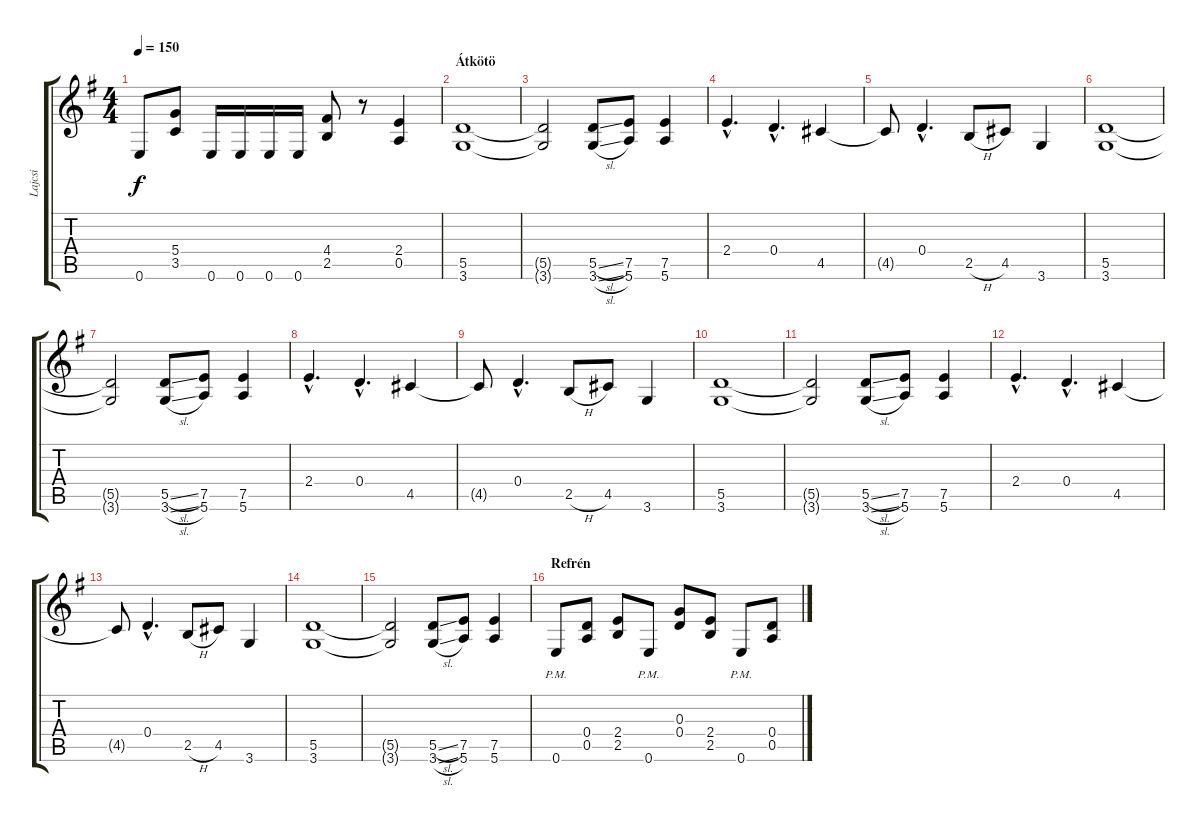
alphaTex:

\track ("Lajcsi" "Lajcsi") {instrument distortionguitar}
\staff {score tabs}
\tuning (E4 B3 G3 D3 A2 E2) {hide}
\ts (4 4)
\tempo 150
\clef g2
\ks eminor
0.6.8{dy f} (5.4 3.5).8 0.6.16 0.6.16 0.6.16 0.6.16 (4.4 2.5).8 r.8 (2.4 0.5).4 |
\section ("" "Átkötö")
(5.5 3.6).1 |
(5.5{t} 3.6{t}).2 (5.5{sl} 3.6{sl}).8 (7.5 5.6).8 (7.5 5.6).4 |
2.4{hac}.4{d} 0.4{hac}.4{d} 4.5.4 |
4.5{t}.8 0.4{hac}.4{d} 2.5{h}.8 4.5.8 3.6.4 |
(5.5 3.6).1 |
(5.5{t} 3.6{t}).2 (5.5{sl} 3.6{sl}).8 (7.5 5.6).8 (7.5 5.6).4 |
2.4{hac}.4{d} 0.4{hac}.4{d} 4.5.4 |
4.5{t}.8 0.4{hac}.4{d} 2.5{h}.8 4.5.8 3.6.4 |
(5.5 3.6).1 |
(5.5{t} 3.6{t}).2 (5.5{sl} 3.6{sl}).8 (7.5 5.6).8 (7.5 5.6).4 |
2.4{hac}.4{d} 0.4{hac}.4{d} 4.5.4 |
4.5{t}.8 0.4{hac}.4{d} 2.5{h}.8 4.5.8 3.6.4 |
(5.5 3.6).1 |
(5.5{t} 3.6{t}).2 (5.5{sl} 3.6{sl}).8 (7.5 5.6).8 (7.5 5.6).4 |
\section ("" "Refrén")
0.6{pm}.8 (0.4 0.5).8 (2.4 2.5).8 0.6{pm}.8 (0.3 0.4).8 (2.4 2.5).8 0.6{pm}.8 (0.4 0.5).8
